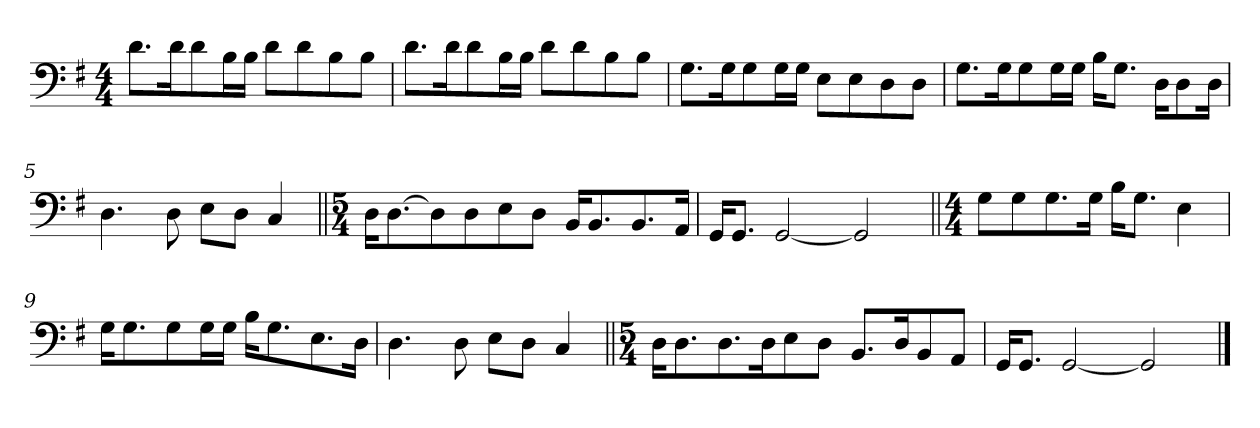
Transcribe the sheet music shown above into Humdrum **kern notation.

**kern
*part1
*staff1
*clefF4
*k[f#]
*M4/4
=1
8.d\L
16d\K
8d\
16B\L
16B\JJ
8d\L
8d\
8B\
8B\J
=2
8.d\L
16d\K
8d\
16B\L
16B\JJ
8d\L
8d\
8B\
8B\J
=3
8.G\L
16G\K
8G\
16G\L
16G\JJ
8E\L
8E\
8D\
8D\J
=4
8.G\L
16G\K
8G\
16G\L
16G\JJ
16B\KL
8.G\J
16D\KL
8D\
16D\Jk
=5
4.D\
8D\
8E\L
8D\J
4C/
=6||
*M5/4
16D\KL
[8.D\
8D\]
8D\
8E\
8D\J
16BB/KL
8.BB/
8.BB/
16AA/Jk
=7
16GG/KL
8.GG/J
[2GG/
2GG/]
=8||
*M4/4
8G\L
8G\
8.G\
16G\Jk
16B\KL
8.G\J
4E\
=9
16G\KL
8.G\
8G\
16G\L
16G\JJ
16B\KL
8.G\
8.E\
16D\Jk
=10
4.D\
8D\
8E\L
8D\J
4C/
=11||
*M5/4
16D\KL
8.D\
8.D\
16D\K
8E\
8D\J
8.BB/L
16D/K
8BB/
8AA/J
=12
16GG/KL
8.GG/J
[2GG/
2GG/]
==
*-
